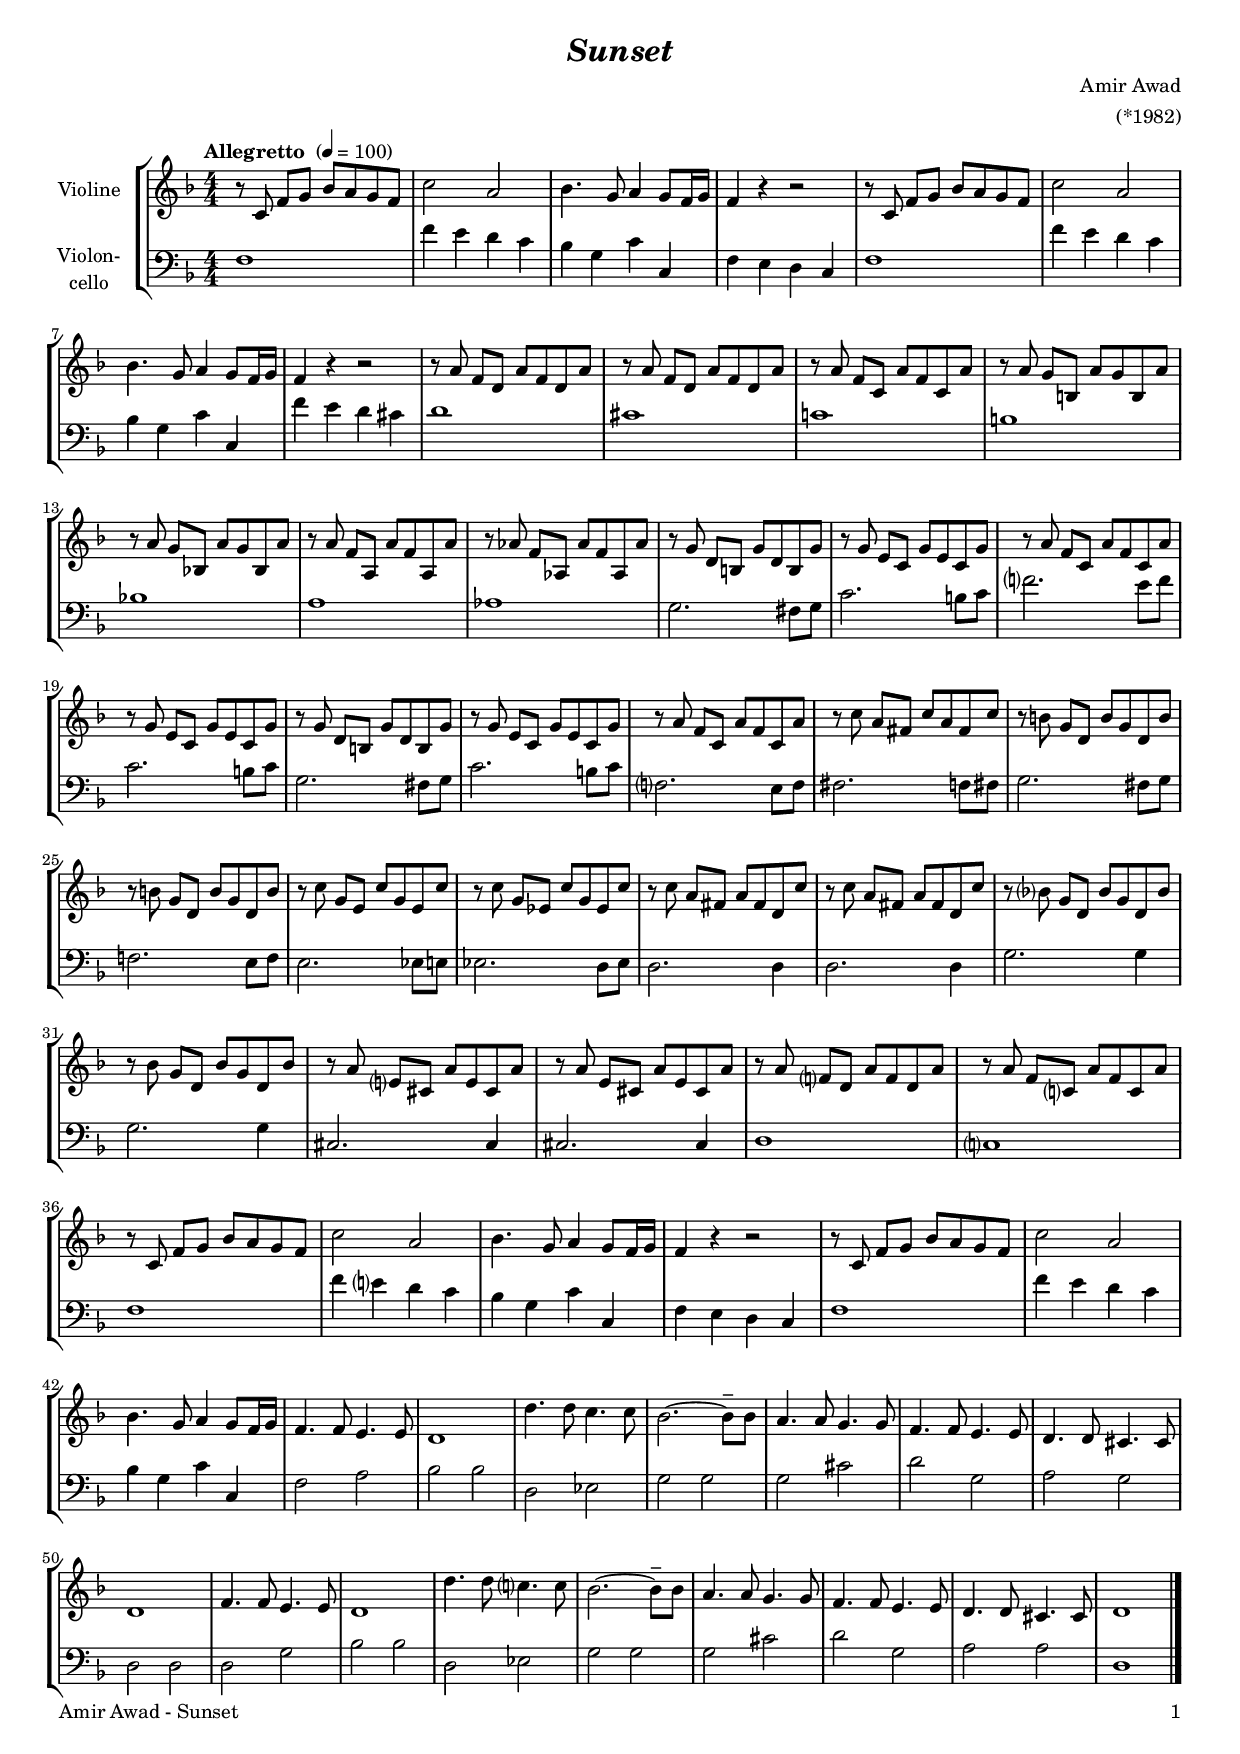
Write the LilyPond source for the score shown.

\version "2.18.2"
\include "deutsch.ly"
  
#(set-global-staff-size 17)

\header {
  title     = \markup \bold \italic "Sunset"
  composer  = "Amir Awad"
  arranger  = "(*1982)"
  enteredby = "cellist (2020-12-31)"
%  piece     = ""
}

voiceconsts = {
  \key f \major
  \time 4/4
  \clef "treble"
  \numericTimeSignature
  % Set default beaming for all staves
%  \set Timing.beamExceptions = #'()
%  \set Timing.baseMoment     = #(ly:make-moment 1 4)
%  \set Timing.beatStructure  = #'(1 1 1)
  \tempo "Allegretto " 4=100
}

mivl = "violin"
%miba = "pizzicato strings"
miba = "cello"

arco = \markup \italic "arco"
dcaf = \mark \markup \box \italic "D.C. al Fine"
fine = \mark \markup \box \italic "Fine"
pizz = \markup \italic "pizz."
rall = \mark \markup \box \italic "rall."
rit  = \mark \markup \box \italic "rit."
simi = \markup \italic "simile"

va = \relative c' {
  \voiceconsts

  r8 c f[ g] b a g f
  c'2 a
  b4. g8 a4 g8 f16 g
  f4 r r2

  r8 c f[ g] b a g f
  c'2 a
  b4. g8 a4 g8 f16 g
  f4 r r2
  r8 a f[ d] a' f d a'

  r a f[ d] a' f d a'
  r a f[ c] a' f c a'
  r a g[ h,] a' g h, a'
  r a g[ b,!] a' g b, a'

  r a f[ a,] a' f a, a'
  r as f[ as,] as' f as, as'
  r g d[ h] g' d h g'
  r g e[ c] g' e c g'

  r a f[ c] a' f c a'
  r g e[ c] g' e c g'
  r g d[ h] g' d h g'
  r g e[ c] g' e c g'

  r a f[ c] a' f c a'
  r c a[ fis] c' a fis c'
  r h g[ d] h' g d h'
  r h g[ d] h' g d h'

  r c g[ e] c' g e c'
  r c g[ es] c' g es c'
  r c a[ fis] a fis d c'
  r c a[ fis] a fis d  c'

  r b? g[ d] b' g d b'
  r b g[ d] b' g d b'
  r a e?[ cis] a' e cis a'
  r a e[ cis] a' e cis a'

  r a f?[ d] a' f d a'
  r a f[ c?] a' f c a'
  r c, f[ g] b a g f
  c'2 a

  b4. g8 a4 g8 f16 g
  f4 r r2
  r8 c f[ g] b a g f
  c'2 a
  b4. g8 a4 g8 f16 g

  f4. f8 e4. e8
  d1
  d'4. d8 c4. c8
  b2.~ b8-- b
  a4. a8 g4. g8
  f4. f8 e4. e8

  d4. d8 cis4. cis8
  d1
  f4. f8 e4. e8
  d1
  d'4. d8 c?4. c8

  b2.~ b8-- b
  a4. a8 g4. g8
  f4. f8 e4. e8
  d4. d8 cis4. cis8
  d1 \bar "|."
}

vb = \relative c {
  \voiceconsts
  \clef "bass"

  f1
  f'4 e d c
  b g c c,
  f e d c

  f1
  f'4 e d c
  b g c c,
  f' e d cis
  d1

  cis
  c!
  h
  b!

  a
  as
  g2. fis8 g
  c2. h8 c

  f?2. e8 f
  c2. h8 c
  g2. fis8 g
  c2. h8 c

  f,?2. e8 f
  fis2. f8 fis
  g2. fis8 g
  f!2. e8 f

  e2. es8 e
  es2. d8 es
  d2. d4
  d2. d4

  g2. g4
  g2. g4
  cis,2. cis4
  cis2. cis4

  d1
  c?
  f
  f'4 e? d c

  b g c c,
  f e d c
  f1
  f'4 e d c
  b g c c,

  f2 a
  b b
  d, es
  g g
  g cis
  d g,

  a g
  d d
  d g
  b b
  d, es

  g g
  g cis
  d g,
  a a
  d,1 \bar "|."
}


music = \new StaffGroup <<
      \new Staff {
	\set Staff.midiInstrument = \mivl
	\set Staff.instrumentName = \markup \center-column { "Violine" }
	\transpose f f { \va }
      }

      \new Staff {
	\set Staff.midiInstrument = \miba
	\set Staff.instrumentName = \markup \center-column { "Violon-" "cello" }
	\transpose f f { \vb }
      }
>>

\book {
   \paper {
    print-page-number = ##t
    print-first-page-number = ##t
    ragged-last-bottom = ##f
    oddHeaderMarkup = \markup \null
    evenHeaderMarkup = \markup \null
    oddFooterMarkup = \markup {
      \fill-line {
        \on-the-fly #print-page-number-check-first
        "Amir Awad - Sunset" \fromproperty #'page:page-number-string
      }
    }
    evenFooterMarkup = \oddFooterMarkup
  } \score {
    \music
    \layout {}
  }

  \score {
    \unfoldRepeats \music

    \midi {
      \context {
        \Score
      }
    }
  }
}